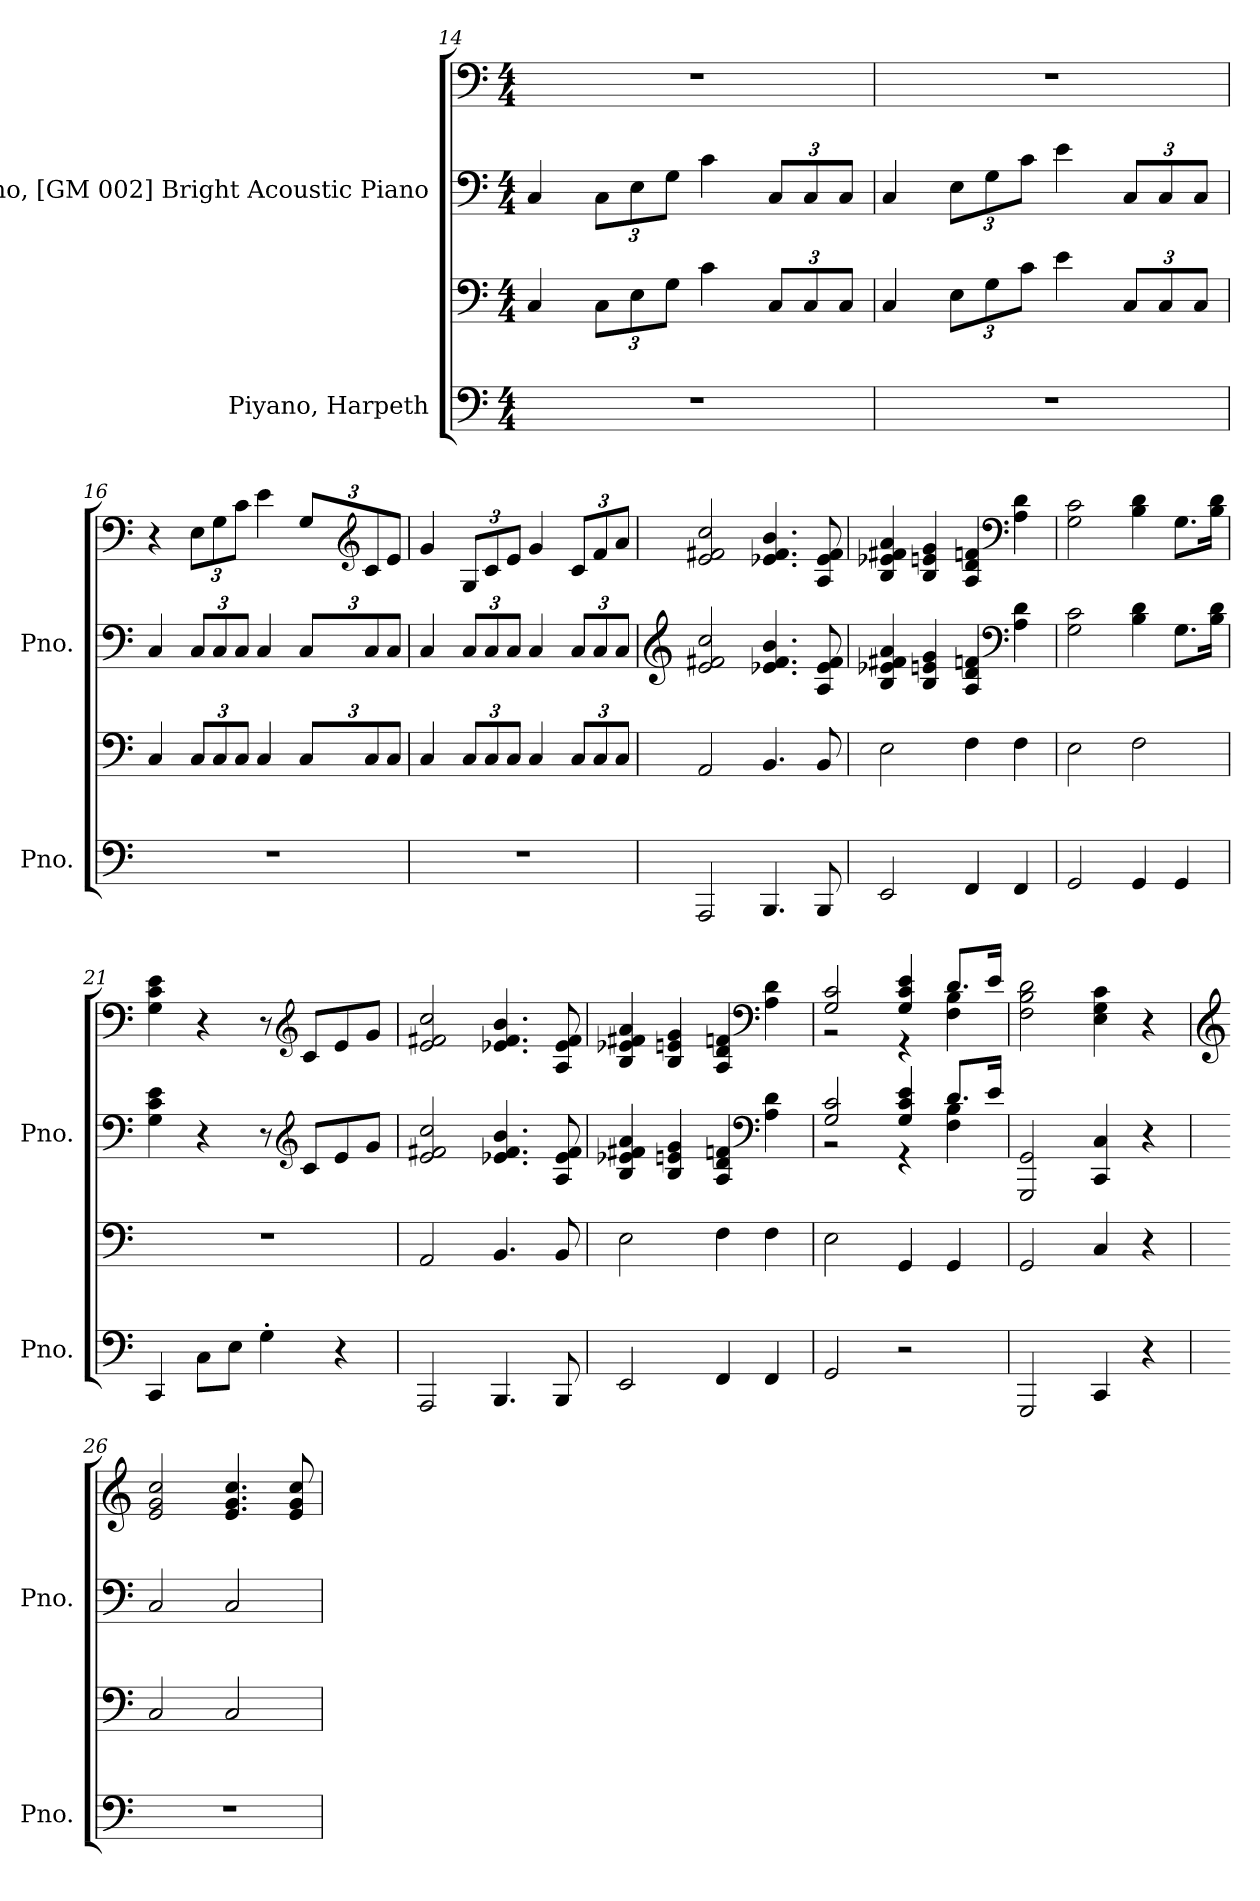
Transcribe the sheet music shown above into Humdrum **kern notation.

**kern	**kern	**kern	**kern
*part2	*part2	*part1	*part1
*staff4	*staff3	*staff2	*staff1
*I"Piyano, Harpeth	*	*I"Piyano, [GM 002] Bright Acoustic Piano	*
*I'Pno.	*	*I'Pno.	*
*clefF4	*clefF4	*clefF4	*clefF4
*k[]	*k[]	*k[]	*k[]
*M4/4	*M4/4	*M4/4	*M4/4
=14	=14	=14	=14
1r	4C/	4C/	1r
*	*Xbrackettup	*Xbrackettup	*
.	12C\L	12C\L	.
.	12E\	12E\	.
.	12G\J	12G\J	.
.	4c\	4c\	.
.	12C/L	12C/L	.
.	12C/	12C/	.
.	12C/J	12C/J	.
=15	=15	=15	=15
1r	4C/	4C/	1r
.	12E\L	12E\L	.
.	12G\	12G\	.
.	12c\J	12c\J	.
.	4e\	4e\	.
.	12C/L	12C/L	.
.	12C/	12C/	.
.	12C/J	12C/J	.
=16	=16	=16	=16
1r	4C/	4C/	4r
*	*	*	*Xbrackettup
.	12C/L	12C/L	12E\L
.	12C/	12C/	12G\
.	12C/J	12C/J	12c\J
.	4C/	4C/	4e\
.	12C/L	12C/L	12G/L
*	*	*	*clefG2
.	12C/	12C/	12c/
.	12C/J	12C/J	12e/J
=17	=17	=17	=17
1r	4C/	4C/	4g/
.	12C/L	12C/L	12G/L
.	12C/	12C/	12c/
.	12C/J	12C/J	12e/J
.	4C/	4C/	4g/
.	12C/L	12C/L	12c/L
.	12C/	12C/	12f/
.	12C/J	12C/J	12a/J
!!LO:LB:g=z
=18	=18	=18	=18
*	*	*clefG2	*
2AAA/	2AA/	2e/ 2f#X/ 2cc/	2e/ 2f#X/ 2cc/
4.BBB/	4.BB/	4.e-X/ 4.f#/ 4.b/	4.e-X/ 4.f#/ 4.b/
8BBB/	8BB/	8A/ 8e-/ 8f#/	8A/ 8e-/ 8f#/
=19	=19	=19	=19
2EE/	2E\	4B/ 4e-X/ 4f#X/ 4a/	4B/ 4e-X/ 4f#X/ 4a/
.	.	4B/ 4en/ 4g/	4B/ 4en/ 4g/
4FF/	4F\	4A/ 4d/ 4fn/	4A/ 4d/ 4fn/
*	*	*clefF4	*clefF4
4FF/	4F\	4A\ 4d\	4A\ 4d\
=20	=20	=20	=20
2GG/	2E\	2G\ 2c\	2G\ 2c\
4GG/	2F\	4B\ 4d\	4B\ 4d\
4GG/	.	8.G\L	8.G\L
.	.	16B\ 16d\Jk	16B\ 16d\Jk
=21	=21	=21	=21
4CC/	1r	4G\ 4c\ 4e\	4G\ 4c\ 4e\
8C\L	.	4r	4r
8E\J	.	.	.
4G'\	.	8r	8r
*	*	*clefG2	*clefG2
.	.	8c/L	8c/L
4r	.	8e/	8e/
.	.	8g/J	8g/J
=22	=22	=22	=22
2AAA/	2AA/	2e/ 2f#X/ 2cc/	2e/ 2f#X/ 2cc/
4.BBB/	4.BB/	4.e-X/ 4.f#/ 4.b/	4.e-X/ 4.f#/ 4.b/
8BBB/	8BB/	8A/ 8e-/ 8f#/	8A/ 8e-/ 8f#/
!!LO:LB:g=z
=23	=23	=23	=23
2EE/	2E\	4B/ 4e-X/ 4f#X/ 4a/	4B/ 4e-X/ 4f#X/ 4a/
.	.	4B/ 4en/ 4g/	4B/ 4en/ 4g/
4FF/	4F\	4A/ 4d/ 4fn/	4A/ 4d/ 4fn/
*	*	*clefF4	*clefF4
4FF/	4F\	4A\ 4d\	4A\ 4d\
=24	=24	=24	=24
*	*	*^	*^
2GG/	2E\	2G/ 2c/	2r	2G/ 2c/	2r
2r	4GG/	4G/ 4c/ 4e/	4r	4G/ 4c/ 4e/	4r
.	4GG/	8.d/L	4F\ 4B\	8.d/L	4F\ 4B\
.	.	16e/Jk	.	16e/Jk	.
*	*	*v	*v	*	*
*	*	*	*v	*v
=25	=25	=25	=25
2GGG/	2GG/	2GGG/ 2GG/	2F\ 2B\ 2d\
4CC/	4C/	4CC/ 4C/	4E\ 4G\ 4c\
4r	4r	4r	4r
=26	=26	=26	=26
*	*	*	*clefG2
1r	2C/	2C/	2e/ 2g/ 2cc/
.	2C/	2C/	4.e/ 4.g/ 4.cc/
.	.	.	8e/ 8g/ 8cc/
=	=	=	=
*-	*-	*-	*-
